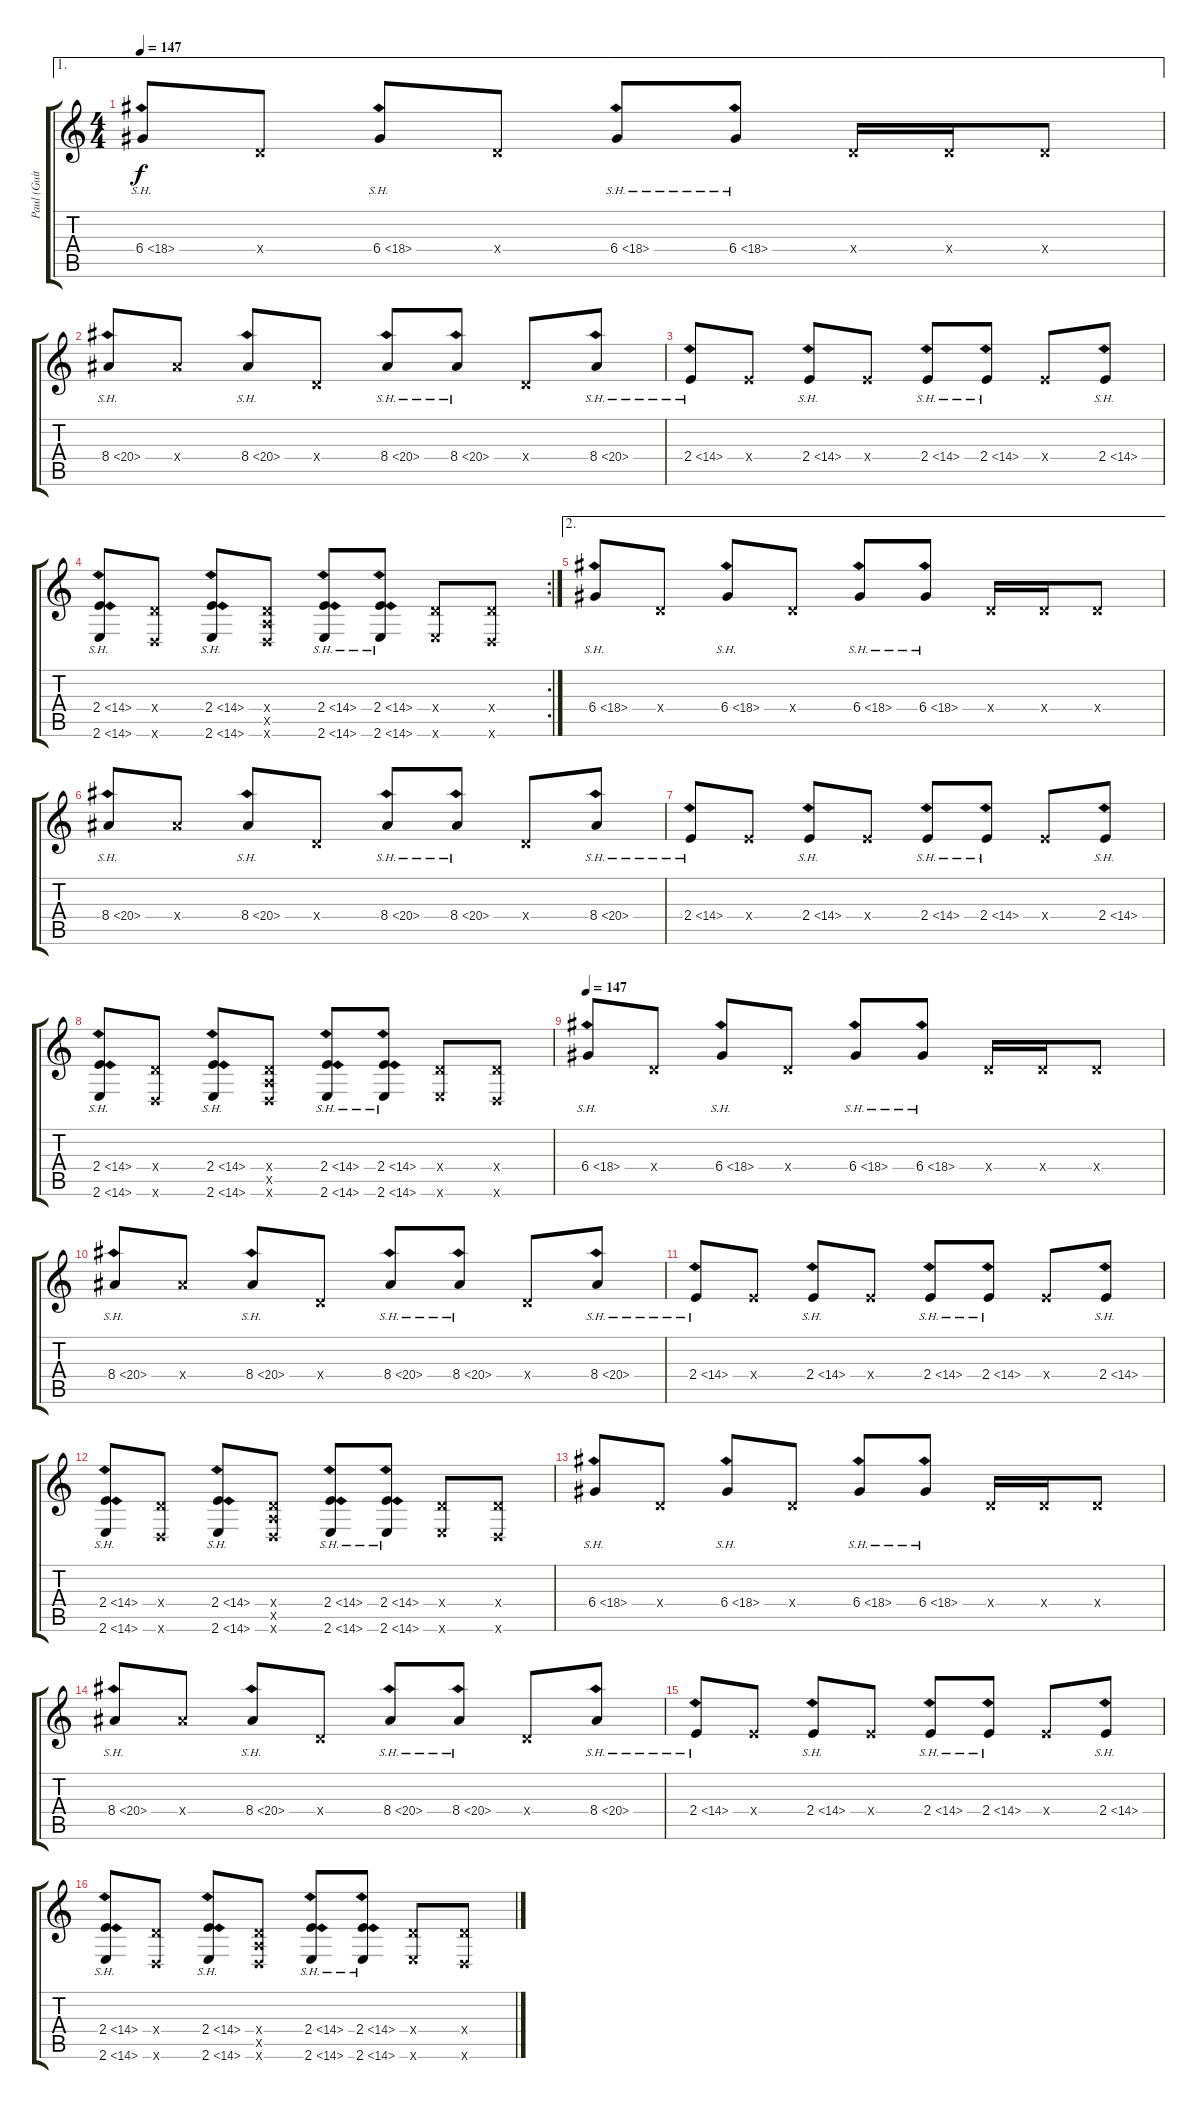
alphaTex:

\track ("Paul (Guitar 2)" "Paul (Guit") {instrument distortionguitar}
\staff {score tabs}
\tuning (E4 B3 G3 D3 A2 D2) {hide}
\ae 1
\ts (4 4)
\tempo 147
\clef g2
\ks c
6.4{sh 12}.8{dy f} 0.4{x}.8 6.4{sh 12}.8 0.4{x}.8 6.4{sh 12}.8 6.4{sh 12}.8 0.4{x}.16 0.4{x}.16 0.4{x}.8 |
8.4{sh 12}.8 8.4{x}.8 8.4{sh 12}.8 0.4{x}.8 8.4{sh 12}.8 8.4{sh 12}.8 0.4{x}.8 8.4{sh 12}.8 |
2.4{sh 12}.8 2.4{x}.8 2.4{sh 12}.8 2.4{x}.8 2.4{sh 12}.8 2.4{sh 12}.8 2.4{x}.8 2.4{sh 12}.8 |
\rc 2
(2.4{sh 12} 2.6{sh 12}).8 (0.4{x} 0.6{x}).8 (2.4{sh 12} 2.6{sh 12}).8 (0.4{x} 0.5{x} 0.6{x}).8 (2.4{sh 12} 2.6{sh 12}).8 (2.4{sh 12} 2.6{sh 12}).8 (0.4{x} 2.6{x}).8 (0.4{x} 0.6{x}).8 |
\ae 2
6.4{sh 12}.8 0.4{x}.8 6.4{sh 12}.8 0.4{x}.8 6.4{sh 12}.8 6.4{sh 12}.8 0.4{x}.16 0.4{x}.16 0.4{x}.8 |
8.4{sh 12}.8 8.4{x}.8 8.4{sh 12}.8 0.4{x}.8 8.4{sh 12}.8 8.4{sh 12}.8 0.4{x}.8 8.4{sh 12}.8 |
2.4{sh 12}.8 2.4{x}.8 2.4{sh 12}.8 2.4{x}.8 2.4{sh 12}.8 2.4{sh 12}.8 2.4{x}.8 2.4{sh 12}.8 |
(2.4{sh 12} 2.6{sh 12}).8 (0.4{x} 0.6{x}).8 (2.4{sh 12} 2.6{sh 12}).8 (0.4{x} 0.5{x} 0.6{x}).8 (2.4{sh 12} 2.6{sh 12}).8 (2.4{sh 12} 2.6{sh 12}).8 (0.4{x} 2.6{x}).8 (0.4{x} 0.6{x}).8 |
\tempo 147
6.4{sh 12}.8{volume 11} 0.4{x}.8 6.4{sh 12}.8 0.4{x}.8 6.4{sh 12}.8 6.4{sh 12}.8 0.4{x}.16 0.4{x}.16 0.4{x}.8 |
8.4{sh 12}.8 8.4{x}.8 8.4{sh 12}.8 0.4{x}.8 8.4{sh 12}.8 8.4{sh 12}.8 0.4{x}.8 8.4{sh 12}.8 |
2.4{sh 12}.8 2.4{x}.8 2.4{sh 12}.8 2.4{x}.8 2.4{sh 12}.8 2.4{sh 12}.8 2.4{x}.8 2.4{sh 12}.8 |
(2.4{sh 12} 2.6{sh 12}).8 (0.4{x} 0.6{x}).8 (2.4{sh 12} 2.6{sh 12}).8 (0.4{x} 0.5{x} 0.6{x}).8 (2.4{sh 12} 2.6{sh 12}).8 (2.4{sh 12} 2.6{sh 12}).8 (0.4{x} 2.6{x}).8 (0.4{x} 0.6{x}).8 |
6.4{sh 12}.8 0.4{x}.8 6.4{sh 12}.8 0.4{x}.8 6.4{sh 12}.8 6.4{sh 12}.8 0.4{x}.16 0.4{x}.16 0.4{x}.8 |
8.4{sh 12}.8 8.4{x}.8 8.4{sh 12}.8 0.4{x}.8 8.4{sh 12}.8 8.4{sh 12}.8 0.4{x}.8 8.4{sh 12}.8 |
2.4{sh 12}.8 2.4{x}.8 2.4{sh 12}.8 2.4{x}.8 2.4{sh 12}.8 2.4{sh 12}.8 2.4{x}.8 2.4{sh 12}.8 |
(2.4{sh 12} 2.6{sh 12}).8 (0.4{x} 0.6{x}).8 (2.4{sh 12} 2.6{sh 12}).8 (0.4{x} 0.5{x} 0.6{x}).8 (2.4{sh 12} 2.6{sh 12}).8 (2.4{sh 12} 2.6{sh 12}).8 (0.4{x} 2.6{x}).8 (0.4{x} 0.6{x}).8
